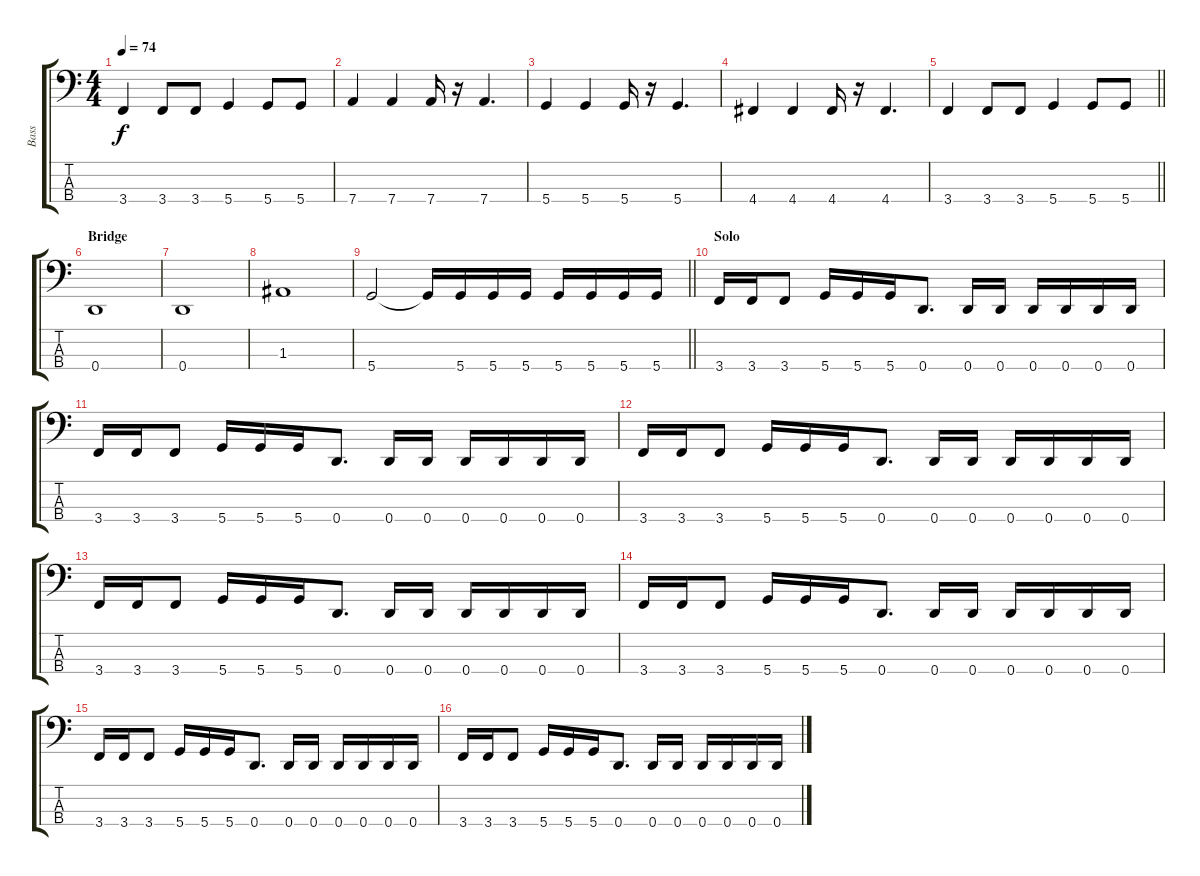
\track ("Bass" "Bass") {instrument electricbassfinger}
\staff {score tabs}
\tuning (G2 D2 A1 D1) {hide}
\ts (4 4)
\tempo 74
\clef f4
\ks c
3.4.4{dy f} 3.4.8 3.4.8 5.4.4 5.4.8 5.4.8 |
7.4.4 7.4.4 7.4.16 r.16 7.4.4{d} |
5.4.4 5.4.4 5.4.16 r.16 5.4.4{d} |
4.4.4 4.4.4 4.4.16 r.16 4.4.4{d} |
\barLineRight lightlight
3.4.4 3.4.8 3.4.8 5.4.4 5.4.8 5.4.8 |
\section ("" "Bridge")
0.4.1 |
0.4.1 |
1.3.1 |
\barLineRight lightlight
5.4.2 5.4{t}.16 5.4.16 5.4.16 5.4.16 5.4.16 5.4.16 5.4.16 5.4.16 |
\section ("" "Solo")
3.4.16 3.4.16 3.4.8 5.4.16 5.4.16 5.4.16 0.4.8{d} 0.4.16 0.4.16 0.4.16 0.4.16 0.4.16 0.4.16 |
3.4.16 3.4.16 3.4.8 5.4.16 5.4.16 5.4.16 0.4.8{d} 0.4.16 0.4.16 0.4.16 0.4.16 0.4.16 0.4.16 |
3.4.16 3.4.16 3.4.8 5.4.16 5.4.16 5.4.16 0.4.8{d} 0.4.16 0.4.16 0.4.16 0.4.16 0.4.16 0.4.16 |
3.4.16 3.4.16 3.4.8 5.4.16 5.4.16 5.4.16 0.4.8{d} 0.4.16 0.4.16 0.4.16 0.4.16 0.4.16 0.4.16 |
3.4.16 3.4.16 3.4.8 5.4.16 5.4.16 5.4.16 0.4.8{d} 0.4.16 0.4.16 0.4.16 0.4.16 0.4.16 0.4.16 |
3.4.16 3.4.16 3.4.8 5.4.16 5.4.16 5.4.16 0.4.8{d} 0.4.16 0.4.16 0.4.16 0.4.16 0.4.16 0.4.16 |
3.4.16 3.4.16 3.4.8 5.4.16 5.4.16 5.4.16 0.4.8{d} 0.4.16 0.4.16 0.4.16 0.4.16 0.4.16 0.4.16
